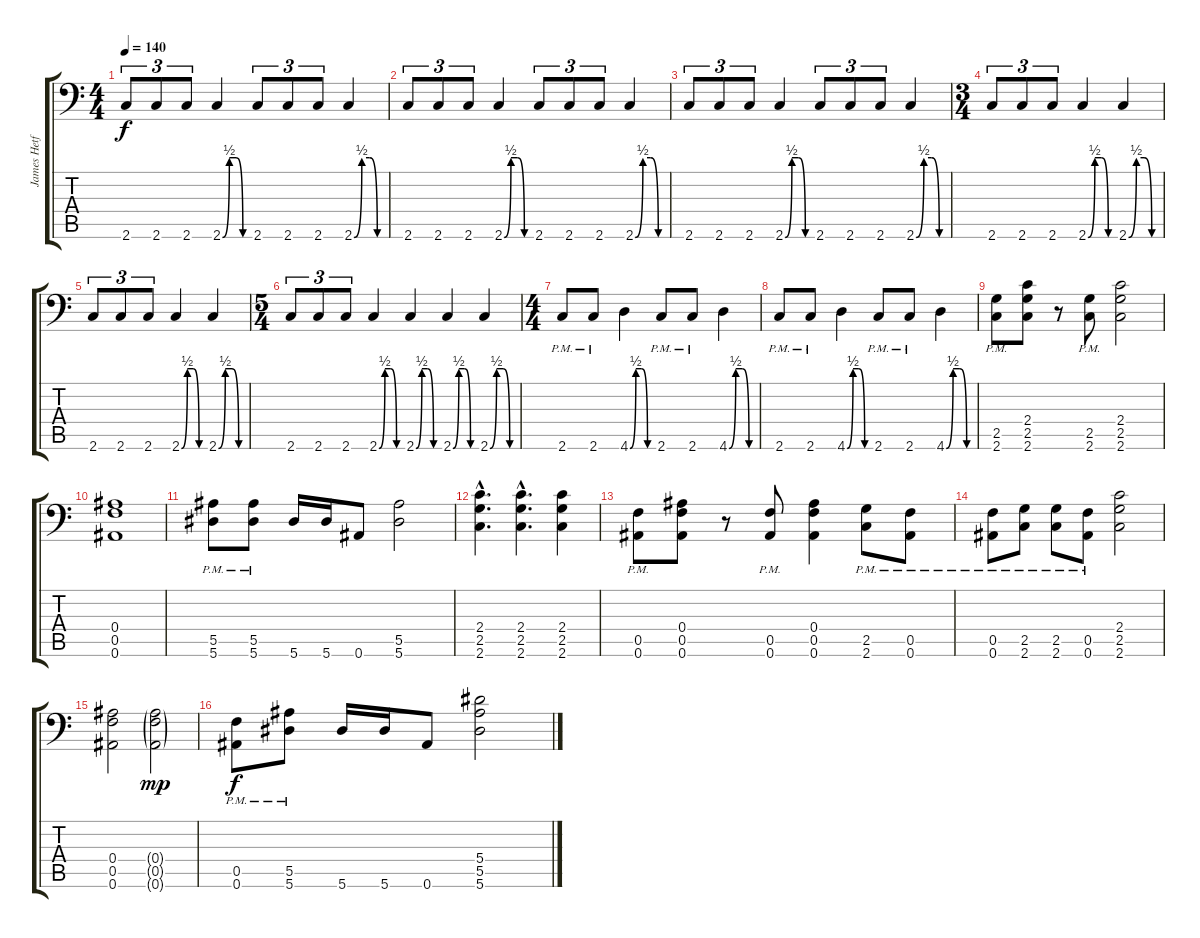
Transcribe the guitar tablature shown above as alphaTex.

\track ("James Hetfield" "James Hetf") {instrument distortionguitar}
\staff {score tabs}
\tuning (C4 G3 Eb3 Bb2 F2 Bb1) {hide}
\ts (4 4)
\tempo 140
\clef f4
\ks c
2.6.8{tu (3 2) dy f} 2.6.8{tu (3 2)} 2.6.8{tu (3 2)} 2.6{be (custom 0 0 15 2 30 2 45 0 60 0)}.4 2.6.8{tu (3 2)} 2.6.8{tu (3 2)} 2.6.8{tu (3 2)} 2.6{be (custom 0 0 15 2 30 2 45 0 60 0)}.4 |
2.6.8{tu (3 2)} 2.6.8{tu (3 2)} 2.6.8{tu (3 2)} 2.6{be (custom 0 0 15 2 30 2 45 0 60 0)}.4 2.6.8{tu (3 2)} 2.6.8{tu (3 2)} 2.6.8{tu (3 2)} 2.6{be (custom 0 0 15 2 30 2 45 0 60 0)}.4 |
2.6.8{tu (3 2)} 2.6.8{tu (3 2)} 2.6.8{tu (3 2)} 2.6{be (custom 0 0 15 2 30 2 45 0 60 0)}.4 2.6.8{tu (3 2)} 2.6.8{tu (3 2)} 2.6.8{tu (3 2)} 2.6{be (custom 0 0 15 2 30 2 45 0 60 0)}.4 |
\ts (3 4)
2.6.8{tu (3 2)} 2.6.8{tu (3 2)} 2.6.8{tu (3 2)} 2.6{be (custom 0 0 15 2 30 2 45 0 60 0)}.4 2.6{be (custom 0 0 15 2 30 2 45 0 60 0)}.4 |
2.6.8{tu (3 2)} 2.6.8{tu (3 2)} 2.6.8{tu (3 2)} 2.6{be (custom 0 0 15 2 30 2 45 0 60 0)}.4 2.6{be (custom 0 0 15 2 30 2 45 0 60 0)}.4 |
\ts (5 4)
2.6.8{tu (3 2)} 2.6.8{tu (3 2)} 2.6.8{tu (3 2)} 2.6{be (custom 0 0 15 2 30 2 45 0 60 0)}.4 2.6{be (custom 0 0 15 2 30 2 45 0 60 0)}.4 2.6{be (custom 0 0 15 2 30 2 45 0 60 0)}.4 2.6{be (custom 0 0 15 2 30 2 45 0 60 0)}.4 |
\ts (4 4)
2.6{pm}.8 2.6{pm}.8 4.6{be (custom 0 0 15 2 30 2 45 0 60 0)}.4 2.6{pm}.8 2.6{pm}.8 4.6{be (custom 0 0 15 2 30 2 45 0 60 0)}.4 |
2.6{pm}.8 2.6{pm}.8 4.6{be (custom 0 0 15 2 30 2 45 0 60 0)}.4 2.6{pm}.8 2.6{pm}.8 4.6{be (custom 0 0 15 2 30 2 45 0 60 0)}.4 |
(2.5{pm} 2.6).8 (2.4 2.5 2.6).8 r.8 (2.5{pm} 2.6).8 (2.4 2.5 2.6).2 |
(0.4 0.5 0.6).1 |
(5.5{pm} 5.6).8 (5.5{pm} 5.6).8 5.6.16 5.6.16 0.6.8 (5.5 5.6).2 |
(2.4{hac} 2.5{hac} 2.6{hac}).4{d} (2.4{hac} 2.5{hac} 2.6{hac}).4{d} (2.4 2.5 2.6).4 |
(0.5{pm} 0.6).8 (0.4 0.5 0.6).8 r.8 (0.5{pm} 0.6).8 (0.4 0.5 0.6).4 (2.5{pm} 2.6).8 (0.5{pm} 0.6).8 |
(0.5{pm} 0.6).8 (2.5{pm} 2.6).8 (2.5{pm} 2.6).8 (0.5{pm} 0.6).8 (2.4 2.5 2.6).2 |
(0.4 0.5 0.6).2 (0.4{g} 0.5{g} 0.6{g}).2{dy mp} |
(0.5{pm} 0.6).8{dy f} (5.5{pm} 5.6).8 5.6.16 5.6.16 0.6.8 (5.4 5.5 5.6).2
